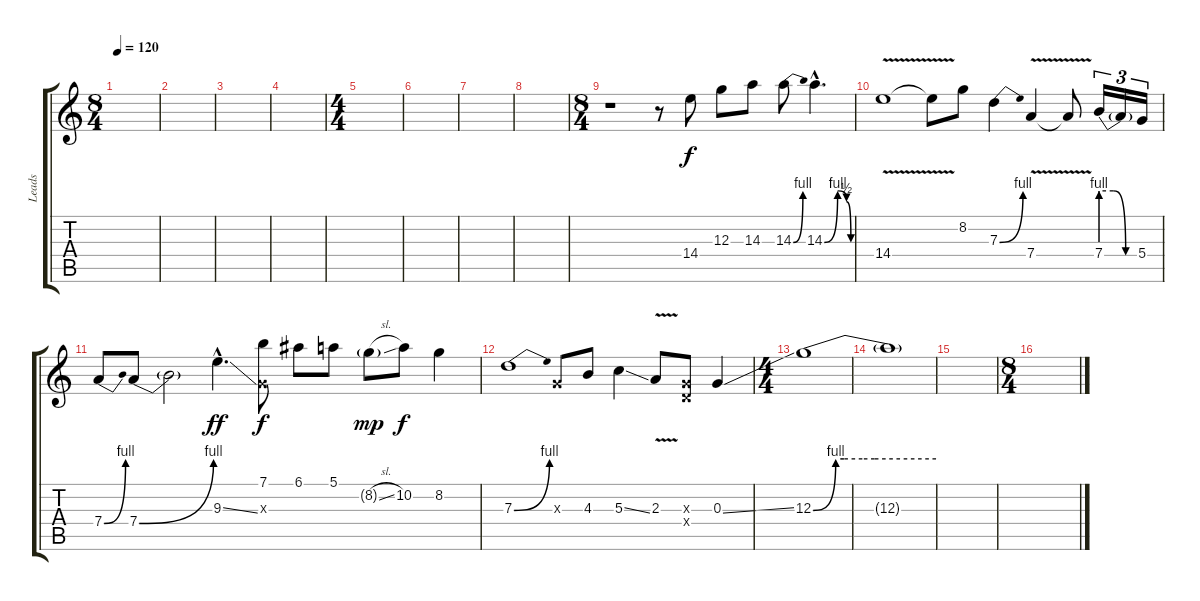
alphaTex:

\track ("Leads" "Leads") {instrument distortionguitar}
\staff {score tabs}
\tuning (E4 B3 G3 D3 A2 E2) {hide}
\ts (8 4)
\tempo 120
\clef g2
\ks c
|
|
|
|
\ts (4 4)
|
|
|
|
\ts (8 4)
r.1 r.8 14.4.8 12.3.8 14.3.8 14.3{be (bend 0 0 60 4)}.8 14.3{be (custom 0 0 30 4 50 2 60 0) hac}.4{d} |
14.4{v}.1 14.4{t}.8 8.2.8 7.3{be (bend 0 0 60 4)}.4 7.4{v}.4 7.4{t}.8 7.4{be (custom 0 4 20 4 40 0 60 0)}.16{tu (3 2)} 7.4{t}.16{tu (3 2)} 5.4.16{tu (3 2)} |
7.4{be (bend 0 0 60 4)}.8 7.4{be (bend 0 0 60 4)}.8 7.4{t}.2 9.3{ss hac}.4{d dy ff} (7.1 0.3{x}).8{dy f} 6.1.8 5.1.8 8.2{sl g}.8{dy mp} 10.2.8{dy f} 8.2.4 |
7.3{be (bend 0 0 60 4)}.1 0.3{x}.8 4.3.8 5.3{ss}.4 2.3{v}.8 (0.3{x} 0.4{x}).8 0.3{ss}.4 |
\ts (4 4)
12.3{be (custom 0 0 11 4 15 4 24 4 30 4 60 4)}.1 |
12.3{t}.1{volume 0} |
|
\ts (8 4)
